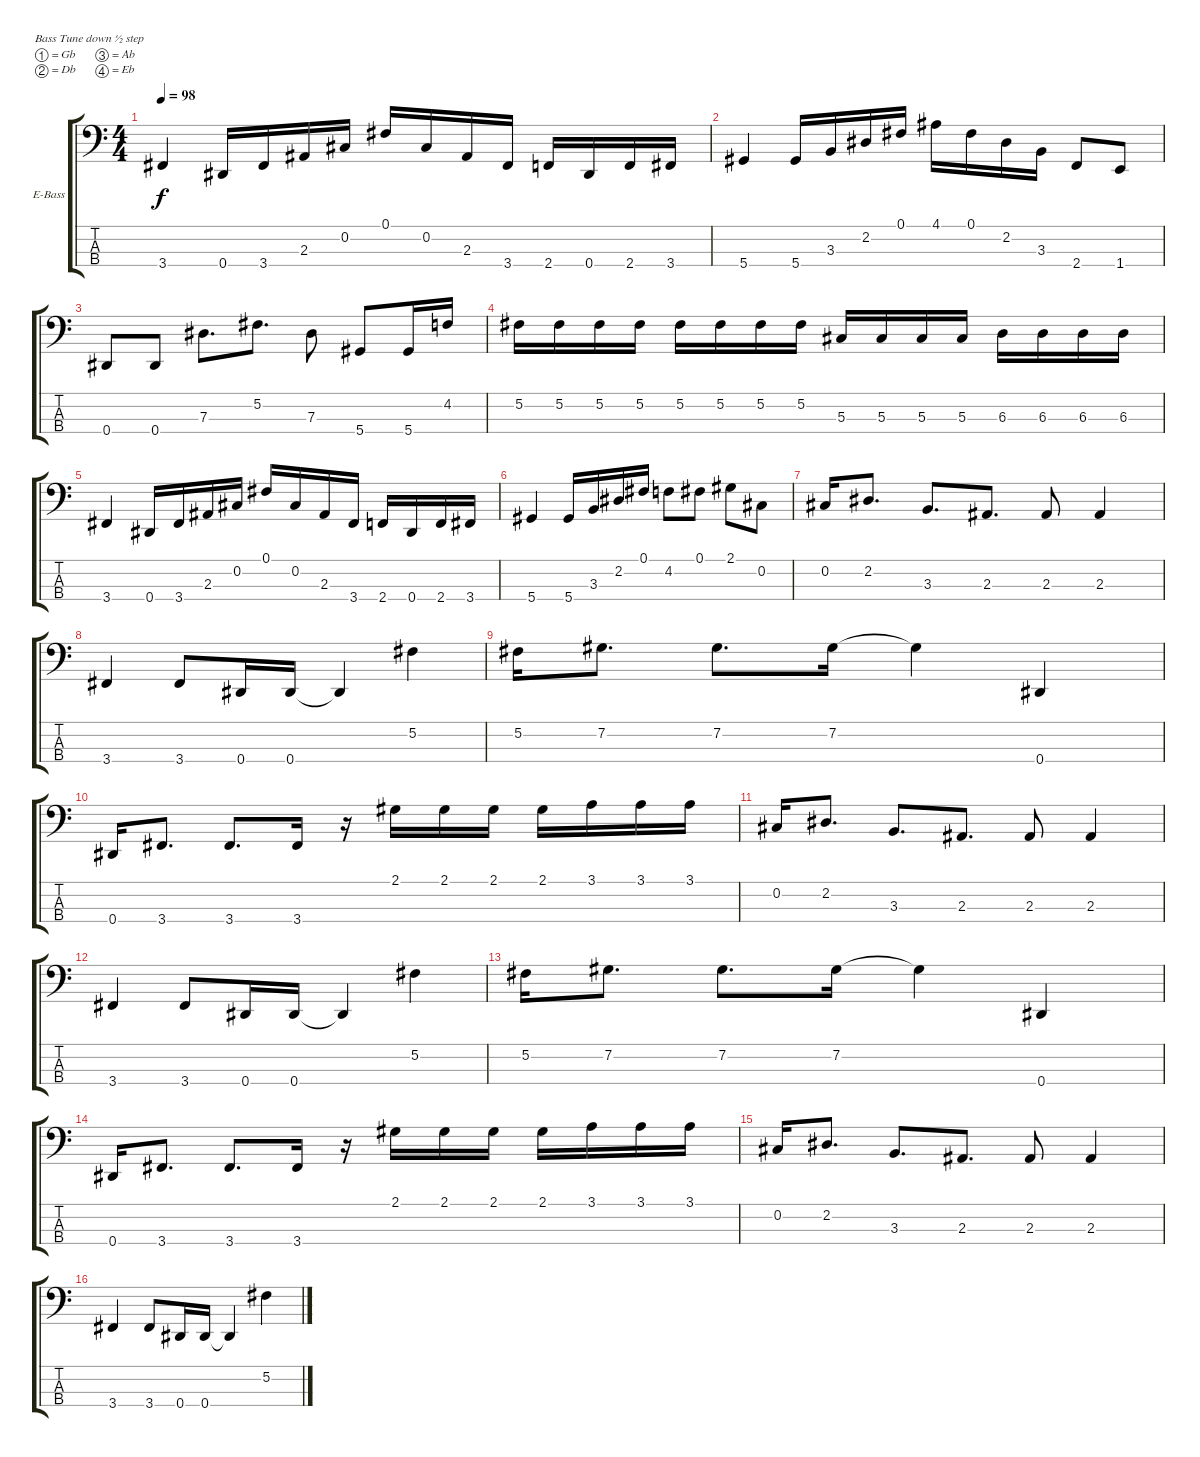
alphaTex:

\bracketExtendMode groupsimilarinstruments
\firstSystemTrackNameOrientation horizontal
\otherSystemsTrackNameOrientation horizontal
\track ("Electric Bass" "E-Bass") {instrument electricbassfinger}
\staff {score tabs}
\tuning (Gb2 Db2 Ab1 Eb1)
\ts (4 4)
\tempo 98
\clef f4
\ks c
3.4.4{dy f} 0.4.16 3.4.16 2.3.16 0.2.16 0.1.16 0.2.16 2.3.16 3.4.16 2.4.16 0.4.16 2.4.16 3.4.16 |
5.4.4 5.4.16 3.3.16 2.2.16 0.1.16 4.1.16 0.1.16 2.2.16 3.3.16 2.4.8 1.4.8 |
0.4.8 0.4.8 7.3.8{d} 5.2.8{d} 7.3.8 5.4.8 5.4.16 4.2.16 |
5.2.16 5.2.16 5.2.16 5.2.16 5.2.16 5.2.16 5.2.16 5.2.16 5.3.16 5.3.16 5.3.16 5.3.16 6.3.16 6.3.16 6.3.16 6.3.16 |
3.4.4 0.4.16 3.4.16 2.3.16 0.2.16 0.1.16 0.2.16 2.3.16 3.4.16 2.4.16 0.4.16 2.4.16 3.4.16 |
5.4.4 5.4.16 3.3.16 2.2.16 0.1.16 4.2.8 0.1.8 2.1.8 0.2.8 |
0.2.16 2.2.8{d} 3.3.8{d} 2.3.8{d} 2.3.8 2.3.4 |
3.4.4 3.4.8 0.4.16 0.4.16 0.4{t}.4 5.2.4 |
5.2.16 7.2.8{d} 7.2.8{d} 7.2.16 7.2{t}.4 0.4.4 |
0.4.16 3.4.8{d} 3.4.8{d} 3.4.16 r.16 2.1.16 2.1.16 2.1.16 2.1.16 3.1.16 3.1.16 3.1.16 |
0.2.16 2.2.8{d} 3.3.8{d} 2.3.8{d} 2.3.8 2.3.4 |
3.4.4 3.4.8 0.4.16 0.4.16 0.4{t}.4 5.2.4 |
5.2.16 7.2.8{d} 7.2.8{d} 7.2.16 7.2{t}.4 0.4.4 |
0.4.16 3.4.8{d} 3.4.8{d} 3.4.16 r.16 2.1.16 2.1.16 2.1.16 2.1.16 3.1.16 3.1.16 3.1.16 |
0.2.16 2.2.8{d} 3.3.8{d} 2.3.8{d} 2.3.8 2.3.4 |
3.4.4 3.4.8 0.4.16 0.4.16 0.4{t}.4 5.2.4
